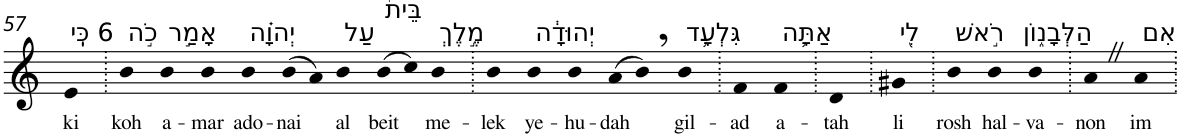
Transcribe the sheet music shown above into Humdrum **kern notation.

**kern	**text
*part1	*part1
*staff1	*staff1
*I"Piano	*
*I'Pno	*
!!LO:PB:g=z
*clefG2	*
*k[]	*
=57	=57
!LO:TX:a:t=6 כִּֽי	!
!	!LO:LY:b
4e	ki
=58.	=58.
!LO:TX:a:t=כֹ֣ה	!
!	!LO:LY:b
4b	koh
!LO:TX:a:t=אָמַ֣ר	!
!	!LO:LY:b
4b	a-
!	!LO:LY:b
4b	-mar
!LO:TX:a:t=יְהוָ֗ה	!
!	!LO:LY:b
4b	ado-
!	!LO:LY:b
(>8b	-nai
8a)	.
!LO:TX:a:t=עַל	!
!	!LO:LY:b
4b	al
!LO:TX:a:t=בֵּית֙	!
!	!LO:LY:b
(>8b	beit
8cc)	.
!LO:TX:a:t=מֶ֣לֶךְ	!
!	!LO:LY:b
4b	me-
=59.	=59.
!	!LO:LY:b
4b	-lek
!LO:TX:a:t=יְהוּדָ֔ה	!
!	!LO:LY:b
4b	ye-
!	!LO:LY:b
4b	-hu-
!	!LO:LY:b
(>8a	-dah
8b,)	.
!LO:TX:a:t=גִּלְעָ֥ד	!
!	!LO:LY:b
4b	gil-
=60.	=60.
!	!LO:LY:b
4f	-ad
!LO:TX:a:t=אַתָּ֛ה	!
!	!LO:LY:b
4f	a-
=61.	=61.
!	!LO:LY:b
4d	-tah
=62.	=62.
!LO:TX:a:t=לִ֖י	!
!	!LO:LY:b
4g#X	li
=63.	=63.
!LO:TX:a:t=רֹ֣אשׁ	!
!	!LO:LY:b
4b	rosh
!LO:TX:a:t=הַלְּבָנ֑וֹן	!
!	!LO:LY:b
4b	hal-
!	!LO:LY:b
4b	-va-
=64.	=64.
!	!LO:LY:b
4aZ	-non
!LO:TX:a:t=אִם	!
!	!LO:LY:b
4a	im
=.	=.
*-	*-
